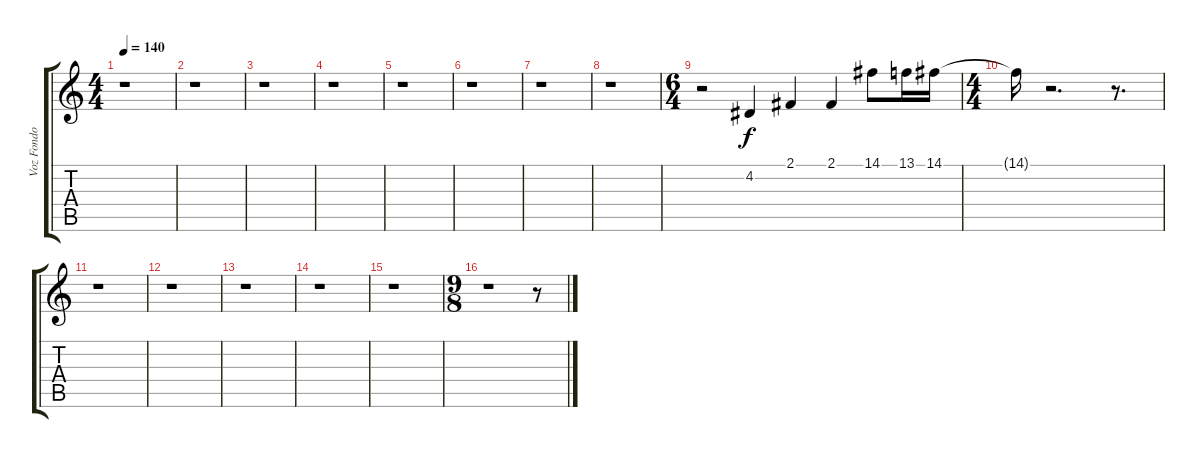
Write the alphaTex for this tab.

\track ("Voz Fondo" "Voz Fondo") {instrument synthvoice}
\staff {score tabs}
\tuning (E4 B3 G3 D3 A2 E2) {hide}
\ts (4 4)
\tempo 140
\clef g2
\ks c
r.1{dy f} |
r.1 |
r.1 |
r.1 |
r.1 |
r.1 |
r.1 |
r.1 |
\ts (6 4)
r.2 4.2.4 2.1.4 2.1.4 14.1.8 13.1.16 14.1.16 |
\ts (4 4)
14.1{t}.16 r.2{d} r.8{d} |
r.1 |
r.1 |
r.1 |
r.1 |
r.1 |
\ts (9 8)
r.1 r.8
